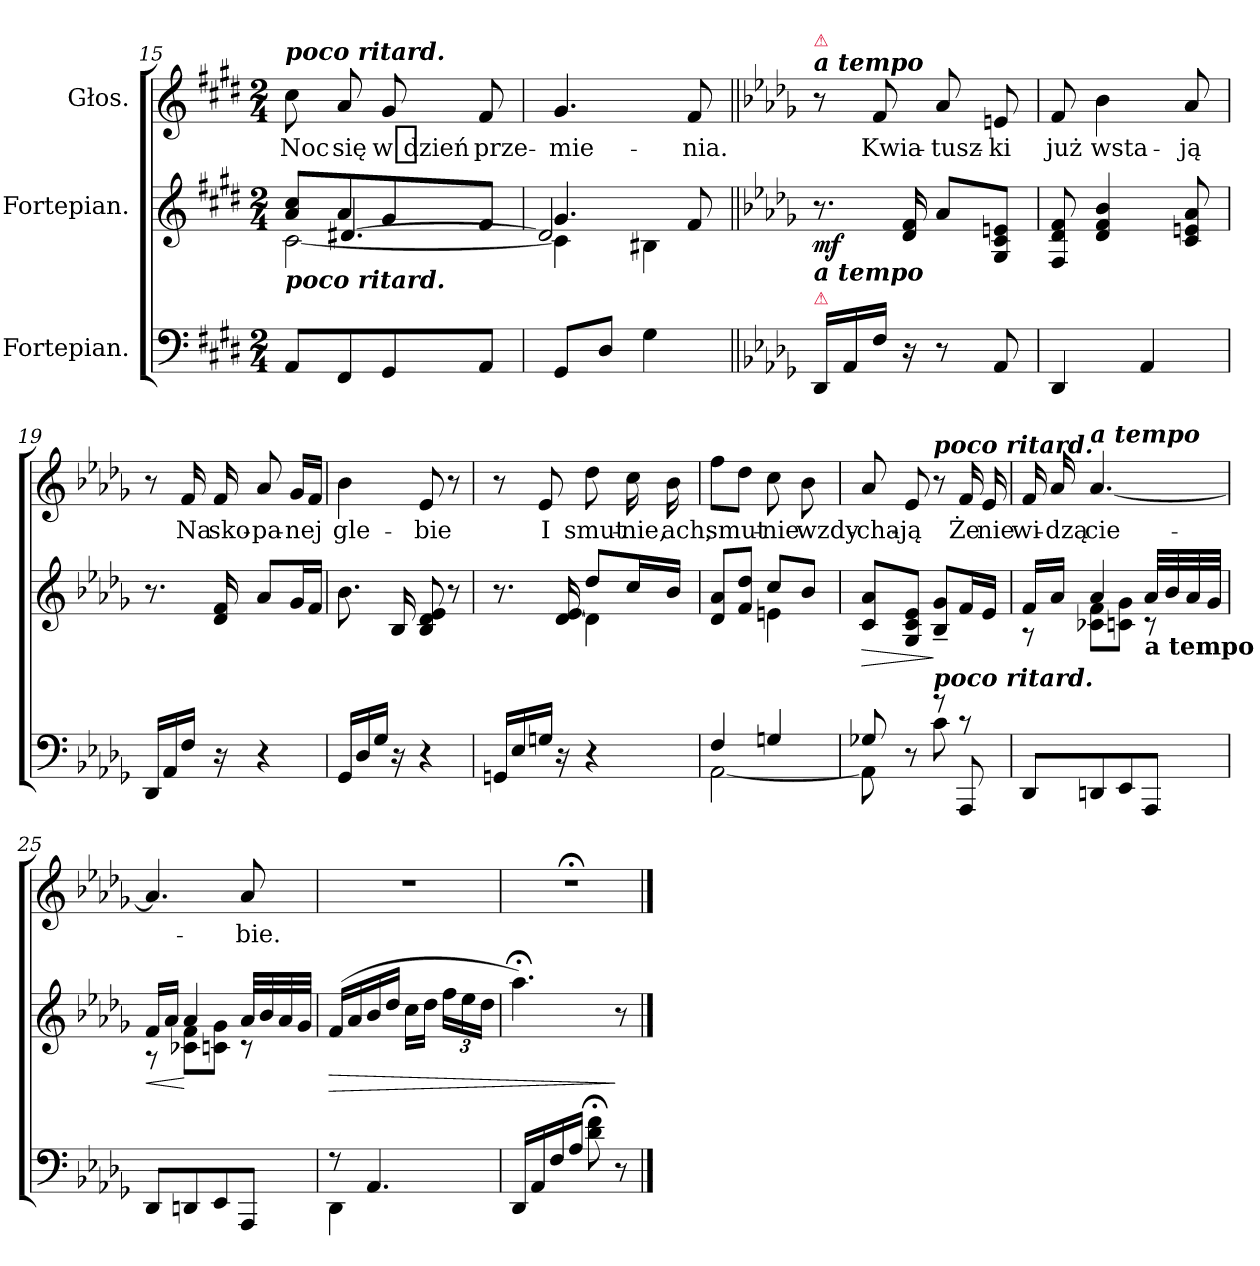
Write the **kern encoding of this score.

**kern	**kern	**dynam	**kern	**text
*part3	*part2	*part2	*part1	*part1
*staff3	*staff2	*staff2	*staff1	*staff1
*I"Fortepian.	*I"Fortepian.	*	*I"Głos.	*
*clefF4	*clefG2	*	*clefG2	*
*k[f#c#g#d#]	*k[f#c#g#d#]	*	*k[f#c#g#d#]	*
*M2/4	*M2/4	*	*M2/4	*
=15	=15	=15	=15	=15
*	*^	*	*	*
*	*	*^	*	*	*
!	!	!	!	!	!LO:TX:a:Bi:t=poco ritard.	!
!	!LO:TX:b:Bi:t=poco ritard.	!	!	!	!	!
8AA/L	8a/ 8cc#/L	[2c#\	8ryy	.	8cc#\	Noc
8FF#/	8a/	.	[4.d#X/	.	8a/	się
8GG#/	8g#/	.	.	.	8g#/	w dzień
8AA/J	8f#/J	.	.	.	8f#/	prze-
=16	=16	=16	=16	=16	=16	=16
8GG#/L	4.g#/	4c#\]	2d#/]	.	4.g#/	-mie-
8D#/J	.	.	.	.	.	.
4G#\	.	4B#X\	.	.	.	.
.	8f#/	.	.	.	8f#/	-nia.
*	*v	*v	*v	*	*	*
=17||	=17||	=17||	=17||	=17||
*k[b-e-a-d-g-]	*k[b-e-a-d-g-]	*	*k[b-e-a-d-g-]	*
!	!	!	!LO:TX:a:Bi:t=a tempo	!
!	!	!	!LO:TX:a:color=crimson:t=⚠	!
!	!LO:TX:b:Bi:t=a tempo	!	!	!
!LO:TX:a:color=crimson:t=⚠	!	!	!	!
16DD-/LL	8.r	mf	8r	.
16AA-/	.	.	.	.
16F/JJ	.	.	8f/	Kwia-
16r	16d-/ 16f/	.	.	.
8r	8a-/L	.	8a-/	-tusz-
8AA-/	8G-/ 8c/ 8en/J	.	8en/	-ki
=18	=18	=18	=18	=18
4DD-/	8F/ 8d-/ 8f/	.	8f/	już
.	4d-/ 4f/ 4b-/	.	4b-\	wsta-
4AA-/	.	.	.	.
.	8c/ 8en/ 8a-/	.	8a-/	-ją
=19	=19	=19	=19	=19
16DD-/LL	8.r	.	8r	.
16AA-/	.	.	.	.
16F/JJ	.	.	16f/	Na
16r	16d-/ 16f/	.	16f/	sko-
4r	8a-/L	.	8a-/	-pa-
.	16g-/L	.	16g-/LL	-nej
.	16f/JJ	.	16f/JJ	.
=20	=20	=20	=20	=20
16GG-/LL	8.b-\	.	4b-\	gle-
16D-/	.	.	.	.
16G-/JJ	.	.	.	.
16r	16B-/	.	.	.
4r	8B-/ 8d-/ 8e-/	.	8e-/	-bie
.	8r	.	8r	.
=21	=21	=21	=21	=21
*	*^	*	*	*
16GGn/LL	8.r	4ryy	.	8r	.
16E-/	.	.	.	.	.
16Gn/JJ	.	.	.	8e-/	I
16r	[16d-/ 16e-/	.	.	.	.
4r	8dd-/L	4d-\]	.	8dd-\	smut-
.	16cc/L	.	.	16cc\	-nie,
.	16b-/JJ	.	.	16b-\	ach,
=22	=22	=22	=22	=22	=22
*^	*	*	*	*	*
4F/	[2AA-\	8d-/ 8a-/L	4ryy	.	8ff\L	smut-
.	.	8f/ 8dd-/J	.	.	8dd-\J	.
4Gn/	.	8cc/L	4en\	.	8cc\	-nie
.	.	8b-/J	.	.	8b-\	wzdy-
*	*	*v	*v	*	*	*
=23	=23	=23	=23	=23	=23
!	!	!	!LO:HP:b	!	!
8G-X/	8AA-\]	8c/ 8a-/L	>	8a-/	-cha-
8r	8ryy	8G-/ 8c/ 8e-/J	.	8e-/	-ją
!	!	!	!	!LO:TX:a:Bi:t=poco ritard.	!
!LO:TX:a:Bi:t=poco ritard.	!	!	!	!	!
8r	8c\	8B-~>/ 8g-~>/L	]	8r	.
8AAA-/	8rc	16f/L	.	16f/	Że
.	.	16e-/JJ	.	16e-/	nie
*v	*v	*	*	*	*
=24	=24	=24	=24	=24
*	*^	*	*	*
8DD-/L	16f/LL	8r	.	16f/	wi-
.	16a-/JJ	.	.	16a-/	-dzą
!	!	!	!	!LO:TX:a:Bi:t=a tempo	!
8DDn/	4a-/	8c-X\ 8f\L	.	[4.a-/	cie-
8EE-/	.	8cn\ 8g-\J	.	.	.
!	!LO:TX:b:B:t=a tempo	!	!	!	!
8AAA-/J	32a-/LLL	8rc	.	.	.
.	32b-/	.	.	.	.
.	32a-/	.	.	.	.
.	32g-/JJJ	.	.	.	.
=25	=25	=25	=25	=25	=25
!	!	!	!LO:HP:b	!	!
8DD-/L	16f/LL	8r	<	4.a-/]	.
.	16a-/JJ	.	.	.	.
8DDn/	4a-/	8c-X\ 8f\L	[	.	.
8EE-/	.	8cn\ 8g-\J	.	.	.
8AAA-/J	32a-/LLL	8rc	.	8a-/	-bie.
.	32b-/	.	.	.	.
.	32a-/	.	.	.	.
.	32g-/JJJ	.	.	.	.
*	*v	*v	*	*	*
=26	=26	=26	=26	=26
*^	*	*	*	*
!	!	!	!LO:HP:b	!	!
8r	4DD-\	(16f/LL	>	2r	.
.	.	16a-/	.	.	.
4.AA-/	.	16b-/	.	.	.
.	.	16dd-/JJ	.	.	.
.	4ryy	16cc\LL	.	.	.
.	.	16dd-\JJ	.	.	.
.	.	24ff\LL	.	.	.
.	.	24ee-\	.	.	.
.	.	24dd-\JJ	.	.	.
*v	*v	*	*	*	*
=27	=27	=27	=27	=27
16DD-/LL	4.aa-;<\)	.	2r;<	.
16AA-/	.	.	.	.
16F/	.	.	.	.
16A-/JJ	.	.	.	.
8d-;<\ 8f;<\	.	.	.	.
8r	8r	]	.	.
==	==	==	==	==
*-	*-	*-	*-	*-
